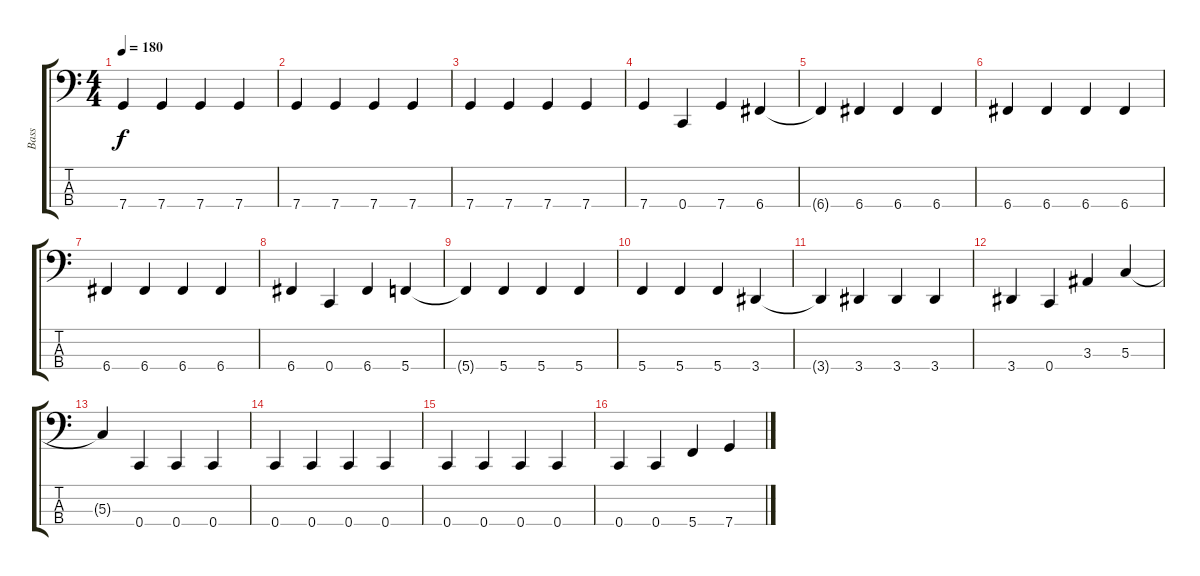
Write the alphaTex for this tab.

\track ("Bass" "Bass") {instrument electricbasspick}
\staff {score tabs}
\tuning (F2 C2 G1 C1) {hide}
\ts (4 4)
\tempo 180
\clef f4
\ks c
7.4{t}.4{dy f} 7.4.4 7.4.4 7.4.4 |
7.4.4 7.4.4 7.4.4 7.4.4 |
7.4.4 7.4.4 7.4.4 7.4.4 |
7.4.4 0.4.4 7.4.4 6.4.4 |
6.4{t}.4 6.4.4 6.4.4 6.4.4 |
6.4.4 6.4.4 6.4.4 6.4.4 |
6.4.4 6.4.4 6.4.4 6.4.4 |
6.4.4 0.4.4 6.4.4 5.4.4 |
5.4{t}.4 5.4.4 5.4.4 5.4.4 |
5.4.4 5.4.4 5.4.4 3.4.4 |
3.4{t}.4 3.4.4 3.4.4 3.4.4 |
3.4.4 0.4.4 3.3.4 5.3.4 |
5.3{t}.4 0.4.4 0.4.4 0.4.4 |
0.4.4 0.4.4 0.4.4 0.4.4 |
0.4.4 0.4.4 0.4.4 0.4.4 |
0.4.4 0.4.4 5.4.4 7.4.4
